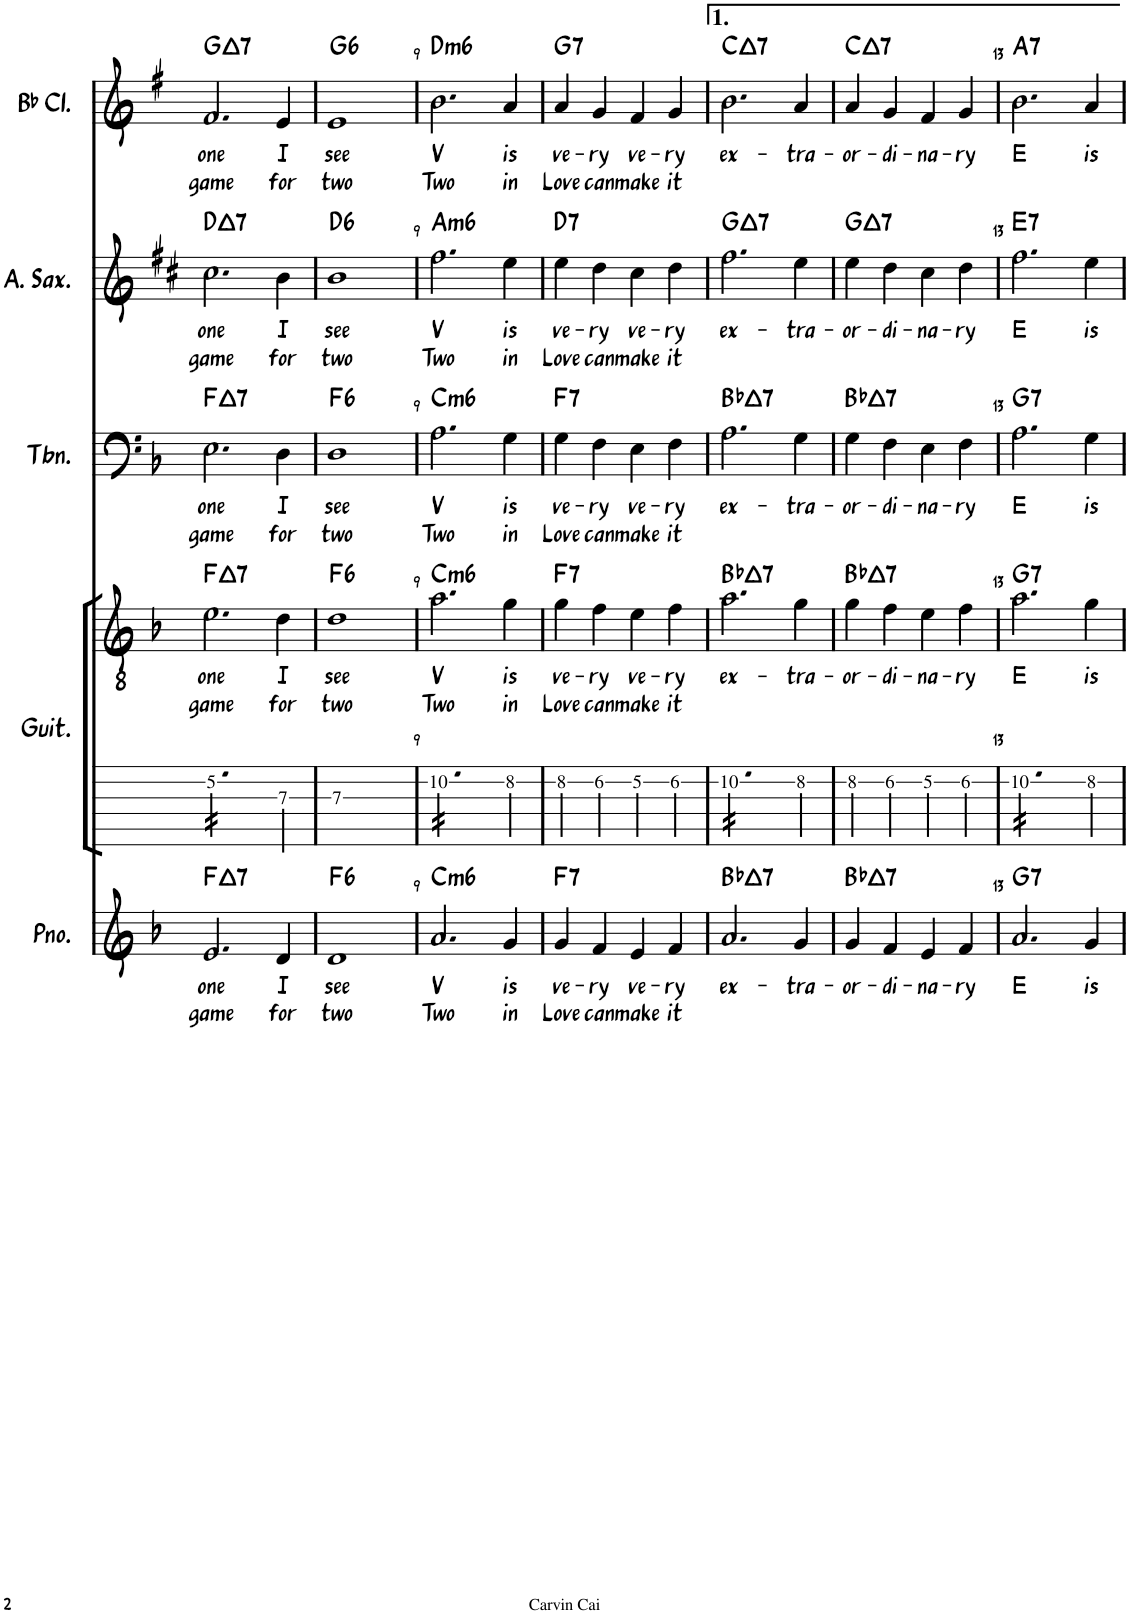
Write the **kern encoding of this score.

**kern	**text	**text	**harte	**kern	**kern	**text	**text	**harte	**kern	**text	**text	**harte	**kern	**text	**text	**harte	**kern	**text	**text	**harte
*part5	*part5	*part5	*part5	*part4	*part4	*part4	*part4	*part4	*part3	*part3	*part3	*part3	*part2	*part2	*part2	*part2	*part1	*part1	*part1	*part1
*staff6	*staff6	*staff6	*	*staff5	*staff4	*staff4	*staff4	*	*staff3	*staff3	*staff3	*	*staff2	*staff2	*staff2	*	*staff1	*staff1	*staff1	*
*I"钢琴	*	*	*	*I"原音吉他	*	*	*	*	*I"长号	*	*	*	*I"中音萨克斯	*	*	*	*I"降B调单簧管	*	*	*
!!LO:PB:g=z
*clefG2	*	*	*	*	*clefGv2	*	*	*	*clefF4	*	*	*	*clefG2	*	*	*	*clefG2	*	*	*
*	*	*	*	*	*	*	*	*	*	*	*	*	*Trd5c9	*	*	*	*Trd1c2	*	*	*
*k[b-]	*	*	*	*k[b-]	*k[b-]	*	*	*	*k[b-]	*	*	*	*k[f#c#]	*	*	*	*k[f#]	*	*	*
*M4/4	*	*	*	*M4/4	*M4/4	*	*	*	*M4/4	*	*	*	*M4/4	*	*	*	*M4/4	*	*	*
=7	=7	=7	=7	=7	=7	=7	=7	=7	=7	=7	=7	=7	=7	=7	=7	=7	=7	=7	=7	=7
!	!LO:LY:b	!LO:LY:b	!LO:H:kt=7	!	!	!LO:LY:b	!LO:LY:b	!LO:H:kt=7	!	!LO:LY:b	!LO:LY:b	!LO:H:kt=7	!	!LO:LY:b	!LO:LY:b	!LO:H:kt=7	!	!LO:LY:b	!LO:LY:b	!LO:H:kt=7
2.e/	one	game	F:maj7	2.e\	2.e\	one	game	F:maj7	2.E\	one	game	F:maj7	2.cc#\	one	game	D:maj7	2.f#/	one	game	G:maj7
!	!LO:LY:b	!LO:LY:b	!	!	!	!LO:LY:b	!LO:LY:b	!	!	!LO:LY:b	!LO:LY:b	!	!	!LO:LY:b	!LO:LY:b	!	!	!LO:LY:b	!LO:LY:b	!
4d/	I	for	.	4d\	4d\	I	for	.	4D\	I	for	.	4b\	I	for	.	4e/	I	for	.
=8	=8	=8	=8	=8	=8	=8	=8	=8	=8	=8	=8	=8	=8	=8	=8	=8	=8	=8	=8	=8
!	!LO:LY:b	!LO:LY:b	!LO:H:kt=6	!	!	!LO:LY:b	!LO:LY:b	!LO:H:kt=6	!	!LO:LY:b	!LO:LY:b	!LO:H:kt=6	!	!LO:LY:b	!LO:LY:b	!LO:H:kt=6	!	!LO:LY:b	!LO:LY:b	!LO:H:kt=6
1d	see	two	F:maj6	1d	1d	see	two	F:maj6	1D	see	two	F:maj6	1b	see	two	D:maj6	1e	see	two	G:maj6
=9	=9	=9	=9	=9	=9	=9	=9	=9	=9	=9	=9	=9	=9	=9	=9	=9	=9	=9	=9	=9
!	!LO:LY:b	!LO:LY:b	!LO:H:kt=m6	!	!	!LO:LY:b	!LO:LY:b	!LO:H:kt=m6	!	!LO:LY:b	!LO:LY:b	!LO:H:kt=m6	!	!LO:LY:b	!LO:LY:b	!LO:H:kt=m6	!	!LO:LY:b	!LO:LY:b	!LO:H:kt=m6
2.a/	V	Two	C:min6	2.a\	2.a\	V	Two	C:min6	2.A\	V	Two	C:min6	2.ff#\	V	Two	A:min6	2.b\	V	Two	D:min6
!	!LO:LY:b	!LO:LY:b	!	!	!	!LO:LY:b	!LO:LY:b	!	!	!LO:LY:b	!LO:LY:b	!	!	!LO:LY:b	!LO:LY:b	!	!	!LO:LY:b	!LO:LY:b	!
4g/	is	in	.	4g\	4g\	is	in	.	4G\	is	in	.	4ee\	is	in	.	4a/	is	in	.
=10	=10	=10	=10	=10	=10	=10	=10	=10	=10	=10	=10	=10	=10	=10	=10	=10	=10	=10	=10	=10
!	!LO:LY:b	!LO:LY:b	!LO:H:kt=7	!	!	!LO:LY:b	!LO:LY:b	!LO:H:kt=7	!	!LO:LY:b	!LO:LY:b	!LO:H:kt=7	!	!LO:LY:b	!LO:LY:b	!LO:H:kt=7	!	!LO:LY:b	!LO:LY:b	!LO:H:kt=7
4g/	ve-	Love	F:7	4g\	4g\	ve-	Love	F:7	4G\	ve-	Love	F:7	4ee\	ve-	Love	D:7	4a/	ve-	Love	G:7
!	!LO:LY:b	!LO:LY:b	!	!	!	!LO:LY:b	!LO:LY:b	!	!	!LO:LY:b	!LO:LY:b	!	!	!LO:LY:b	!LO:LY:b	!	!	!LO:LY:b	!LO:LY:b	!
4f/	-ry	can	.	4f\	4f\	-ry	can	.	4F\	-ry	can	.	4dd\	-ry	can	.	4g/	-ry	can	.
!	!LO:LY:b	!LO:LY:b	!	!	!	!LO:LY:b	!LO:LY:b	!	!	!LO:LY:b	!LO:LY:b	!	!	!LO:LY:b	!LO:LY:b	!	!	!LO:LY:b	!LO:LY:b	!
4en/	ve-	make	.	4e\	4en\	ve-	make	.	4En\	ve-	make	.	4cc#\	ve-	make	.	4f#/	ve-	make	.
!	!LO:LY:b	!LO:LY:b	!	!	!	!LO:LY:b	!LO:LY:b	!	!	!LO:LY:b	!LO:LY:b	!	!	!LO:LY:b	!LO:LY:b	!	!	!LO:LY:b	!LO:LY:b	!
4f/	-ry	it	.	4f\	4f\	-ry	it	.	4F\	-ry	it	.	4dd\	-ry	it	.	4g/	-ry	it	.
=11	=11	=11	=11	=11	=11	=11	=11	=11	=11	=11	=11	=11	=11	=11	=11	=11	=11	=11	=11	=11
!	!LO:LY:b	!	!LO:H:kt=7	!	!	!LO:LY:b	!	!LO:H:kt=7	!	!LO:LY:b	!	!LO:H:kt=7	!	!LO:LY:b	!	!LO:H:kt=7	!	!LO:LY:b	!	!LO:H:kt=7
2.a/	ex-	.	Bb:maj7	2.a\	2.a\	ex-	.	Bb:maj7	2.A\	ex-	.	Bb:maj7	2.ff#\	ex-	.	G:maj7	2.b\	ex-	.	C:maj7
!	!LO:LY:b	!	!	!	!	!LO:LY:b	!	!	!	!LO:LY:b	!	!	!	!LO:LY:b	!	!	!	!LO:LY:b	!	!
4g/	-tra-	.	.	4g\	4g\	-tra-	.	.	4G\	-tra-	.	.	4ee\	-tra-	.	.	4a/	-tra-	.	.
=12	=12	=12	=12	=12	=12	=12	=12	=12	=12	=12	=12	=12	=12	=12	=12	=12	=12	=12	=12	=12
!	!LO:LY:b	!	!LO:H:kt=7	!	!	!LO:LY:b	!	!LO:H:kt=7	!	!LO:LY:b	!	!LO:H:kt=7	!	!LO:LY:b	!	!LO:H:kt=7	!	!LO:LY:b	!	!LO:H:kt=7
4g/	-or-	.	Bb:maj7	4g\	4g\	-or-	.	Bb:maj7	4G\	-or-	.	Bb:maj7	4ee\	-or-	.	G:maj7	4a/	-or-	.	C:maj7
!	!LO:LY:b	!	!	!	!	!LO:LY:b	!	!	!	!LO:LY:b	!	!	!	!LO:LY:b	!	!	!	!LO:LY:b	!	!
4f/	-di-	.	.	4f\	4f\	-di-	.	.	4F\	-di-	.	.	4dd\	-di-	.	.	4g/	-di-	.	.
!	!LO:LY:b	!	!	!	!	!LO:LY:b	!	!	!	!LO:LY:b	!	!	!	!LO:LY:b	!	!	!	!LO:LY:b	!	!
4e/	-na-	.	.	4e\	4e\	-na-	.	.	4E\	-na-	.	.	4cc#\	-na-	.	.	4f#/	-na-	.	.
!	!LO:LY:b	!	!	!	!	!LO:LY:b	!	!	!	!LO:LY:b	!	!	!	!LO:LY:b	!	!	!	!LO:LY:b	!	!
4f/	-ry	.	.	4f\	4f\	-ry	.	.	4F\	-ry	.	.	4dd\	-ry	.	.	4g/	-ry	.	.
=13	=13	=13	=13	=13	=13	=13	=13	=13	=13	=13	=13	=13	=13	=13	=13	=13	=13	=13	=13	=13
!	!LO:LY:b	!	!LO:H:kt=7	!	!	!LO:LY:b	!	!LO:H:kt=7	!	!LO:LY:b	!	!LO:H:kt=7	!	!LO:LY:b	!	!LO:H:kt=7	!	!LO:LY:b	!	!LO:H:kt=7
2.a/	E	.	G:7	2.a\	2.a\	E	.	G:7	2.A\	E	.	G:7	2.ff#\	E	.	E:7	2.b\	E	.	A:7
!	!LO:LY:b	!	!	!	!	!LO:LY:b	!	!	!	!LO:LY:b	!	!	!	!LO:LY:b	!	!	!	!LO:LY:b	!	!
4g/	is	.	.	4g\	4g\	is	.	.	4G\	is	.	.	4ee\	is	.	.	4a/	is	.	.
=	=	=	=	=	=	=	=	=	=	=	=	=	=	=	=	=	=	=	=	=
*-	*-	*-	*-	*-	*-	*-	*-	*-	*-	*-	*-	*-	*-	*-	*-	*-	*-	*-	*-	*-
